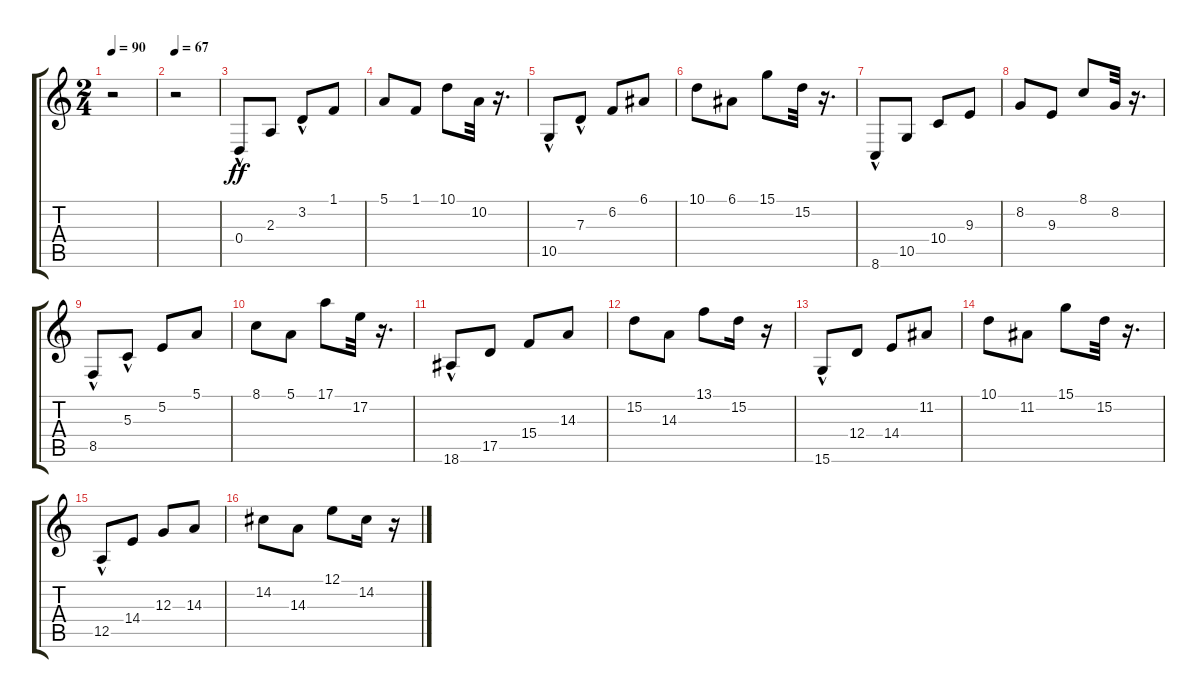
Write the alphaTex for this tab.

\track "" {instrument electricpiano1}
\staff {score tabs}
\tuning (E4 B3 G3 D3 A2 E2) {hide}
\ts (2 4)
\tempo 90
\clef g2
\ks c
r.2{dy ff instrument electricpiano1} |
\tempo 67
r.2 |
0.4{hac}.8 2.3.8 3.2{hac}.8 1.1.8 |
5.1.8 1.1.8 10.1.8 10.2.32 r.16{d} |
10.5{hac}.8 7.3{hac}.8 6.2.8 6.1.8 |
10.1.8 6.1.8 15.1.8 15.2.32 r.16{d} |
8.6{hac}.8 10.5.8 10.4.8 9.3.8 |
8.2.8 9.3.8 8.1.8 8.2.32 r.16{d} |
8.5{hac}.8 5.3{hac}.8 5.2.8 5.1.8 |
8.1.8 5.1.8 17.1.8 17.2.32 r.16{d} |
18.6{hac}.8 17.5.8 15.4.8 14.3.8 |
15.2.8 14.3.8 13.1.8 15.2.16 r.16 |
15.6{hac}.8 12.4.8 14.4.8 11.2.8 |
10.1.8 11.2.8 15.1.8 15.2.32 r.16{d} |
12.5{hac}.8 14.4.8 12.3.8 14.3.8 |
14.2.8 14.3.8 12.1.8 14.2.16 r.16
